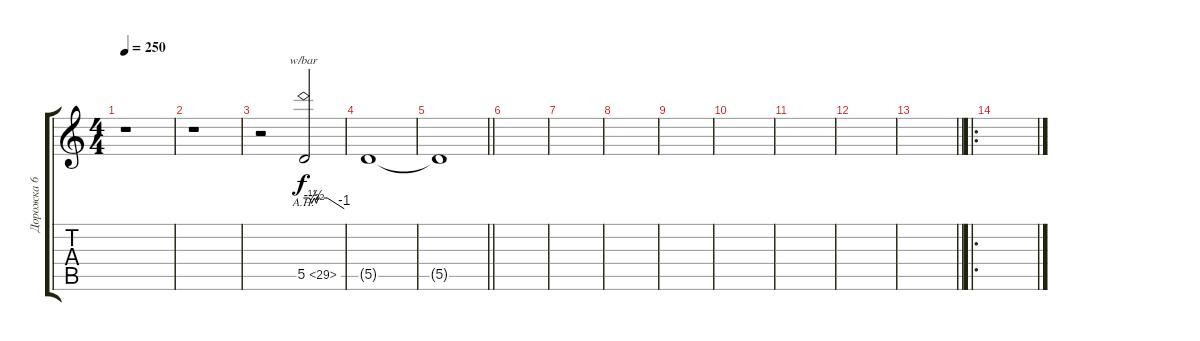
\track ("Дорожка 6" "Дорожка 6") {instrument distortionguitar}
\staff {score tabs}
\tuning (E4 B3 G3 D3 A2 E2) {hide}
\ts (4 4)
\tempo 250
\clef g2
\ks c
r.1{dy f} |
r.1 |
r.2 5.5{ah 24}.2{tbe (custom default 0 0 9 0 12 -2 16 0 19 -2 22 0 35 0 60 -4)} |
5.5{t}.1 |
\barLineRight lightlight
5.5{t}.1 |
|
|
|
|
|
|
|
\barLineRight lightlight
|
\ro
